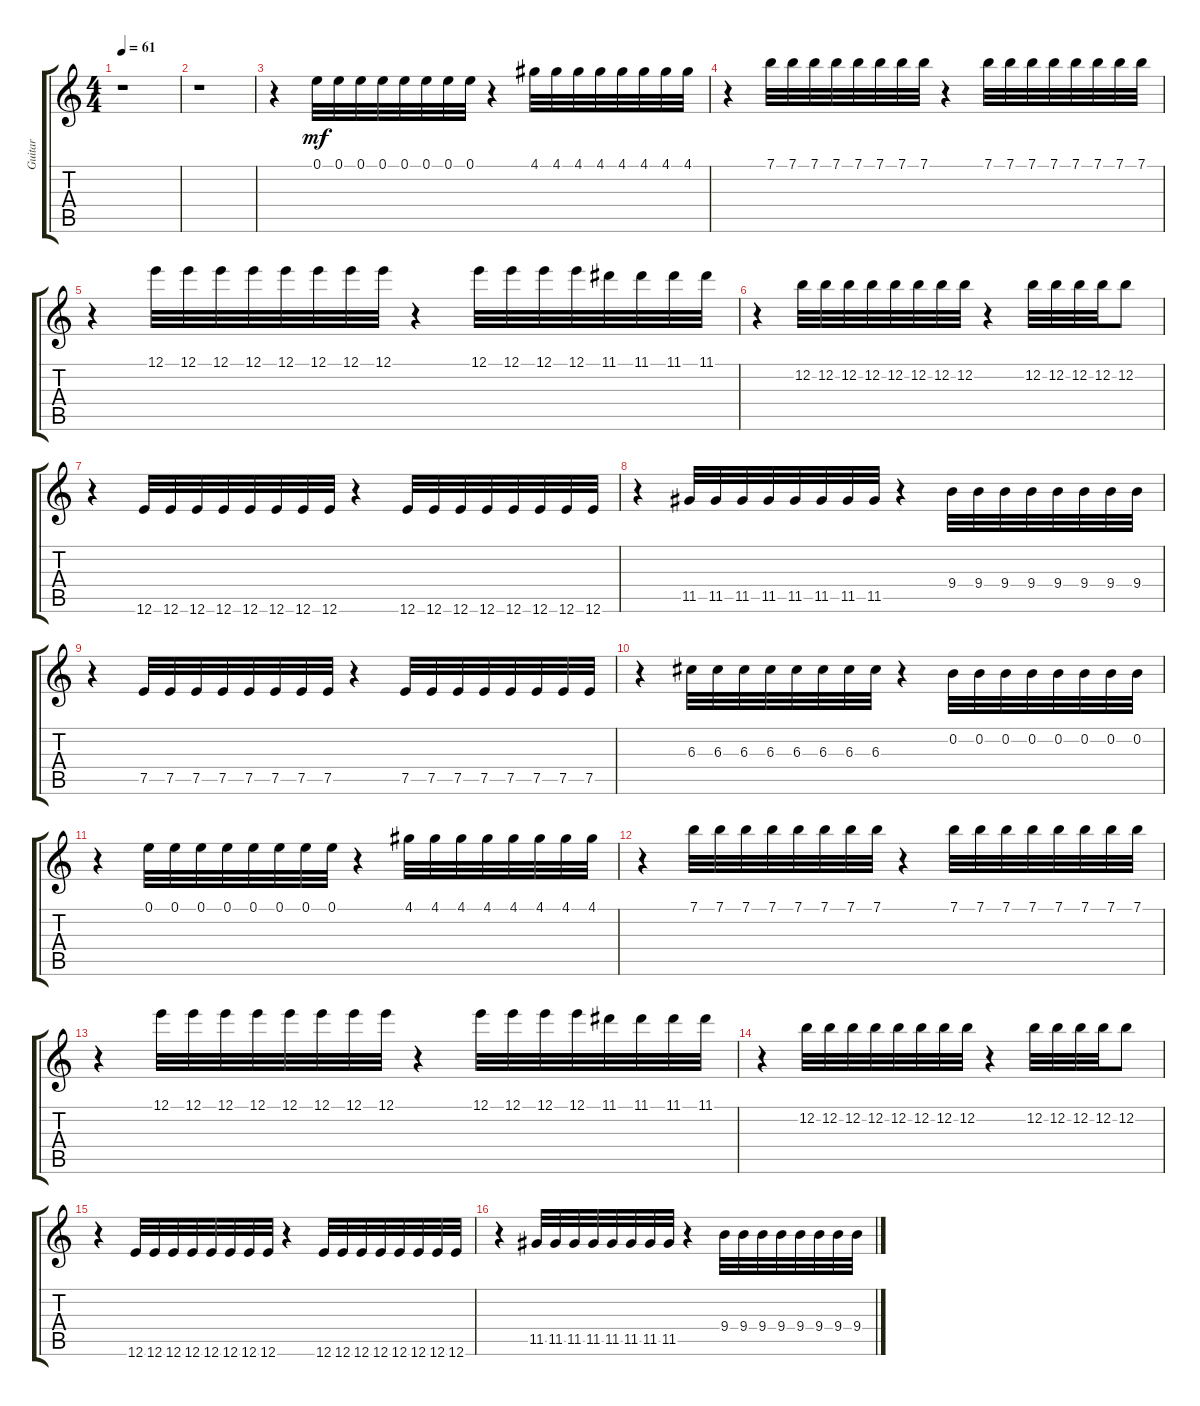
\track ("Guitar" "Guitar") {instrument electricguitarjazz}
\staff {score tabs}
\tuning (E4 B3 G3 D3 A2 E2) {hide}
\ts (4 4)
\tempo 61
\clef g2
\ks c
r.1{dy mf} |
r.1 |
r.4 0.1.32 0.1.32 0.1.32 0.1.32 0.1.32 0.1.32 0.1.32 0.1.32 r.4 4.1.32 4.1.32 4.1.32 4.1.32 4.1.32 4.1.32 4.1.32 4.1.32 |
r.4 7.1.32 7.1.32 7.1.32 7.1.32 7.1.32 7.1.32 7.1.32 7.1.32 r.4 7.1.32 7.1.32 7.1.32 7.1.32 7.1.32 7.1.32 7.1.32 7.1.32 |
r.4 12.1.32 12.1.32 12.1.32 12.1.32 12.1.32 12.1.32 12.1.32 12.1.32 r.4 12.1.32 12.1.32 12.1.32 12.1.32 11.1.32 11.1.32 11.1.32 11.1.32 |
r.4 12.2.32 12.2.32 12.2.32 12.2.32 12.2.32 12.2.32 12.2.32 12.2.32 r.4 12.2.32 12.2.32 12.2.32 12.2.32 12.2.8 |
r.4 12.6.32 12.6.32 12.6.32 12.6.32 12.6.32 12.6.32 12.6.32 12.6.32 r.4 12.6.32 12.6.32 12.6.32 12.6.32 12.6.32 12.6.32 12.6.32 12.6.32 |
r.4 11.5.32 11.5.32 11.5.32 11.5.32 11.5.32 11.5.32 11.5.32 11.5.32 r.4 9.4.32 9.4.32 9.4.32 9.4.32 9.4.32 9.4.32 9.4.32 9.4.32 |
r.4 7.5.32 7.5.32 7.5.32 7.5.32 7.5.32 7.5.32 7.5.32 7.5.32 r.4 7.5.32 7.5.32 7.5.32 7.5.32 7.5.32 7.5.32 7.5.32 7.5.32 |
r.4 6.3.32 6.3.32 6.3.32 6.3.32 6.3.32 6.3.32 6.3.32 6.3.32 r.4 0.2.32 0.2.32 0.2.32 0.2.32 0.2.32 0.2.32 0.2.32 0.2.32 |
r.4 0.1.32 0.1.32 0.1.32 0.1.32 0.1.32 0.1.32 0.1.32 0.1.32 r.4 4.1.32 4.1.32 4.1.32 4.1.32 4.1.32 4.1.32 4.1.32 4.1.32 |
r.4 7.1.32 7.1.32 7.1.32 7.1.32 7.1.32 7.1.32 7.1.32 7.1.32 r.4 7.1.32 7.1.32 7.1.32 7.1.32 7.1.32 7.1.32 7.1.32 7.1.32 |
r.4 12.1.32 12.1.32 12.1.32 12.1.32 12.1.32 12.1.32 12.1.32 12.1.32 r.4 12.1.32 12.1.32 12.1.32 12.1.32 11.1.32 11.1.32 11.1.32 11.1.32 |
r.4 12.2.32 12.2.32 12.2.32 12.2.32 12.2.32 12.2.32 12.2.32 12.2.32 r.4 12.2.32 12.2.32 12.2.32 12.2.32 12.2.8 |
r.4 12.6.32 12.6.32 12.6.32 12.6.32 12.6.32 12.6.32 12.6.32 12.6.32 r.4 12.6.32 12.6.32 12.6.32 12.6.32 12.6.32 12.6.32 12.6.32 12.6.32 |
r.4 11.5.32 11.5.32 11.5.32 11.5.32 11.5.32 11.5.32 11.5.32 11.5.32 r.4 9.4.32 9.4.32 9.4.32 9.4.32 9.4.32 9.4.32 9.4.32 9.4.32
